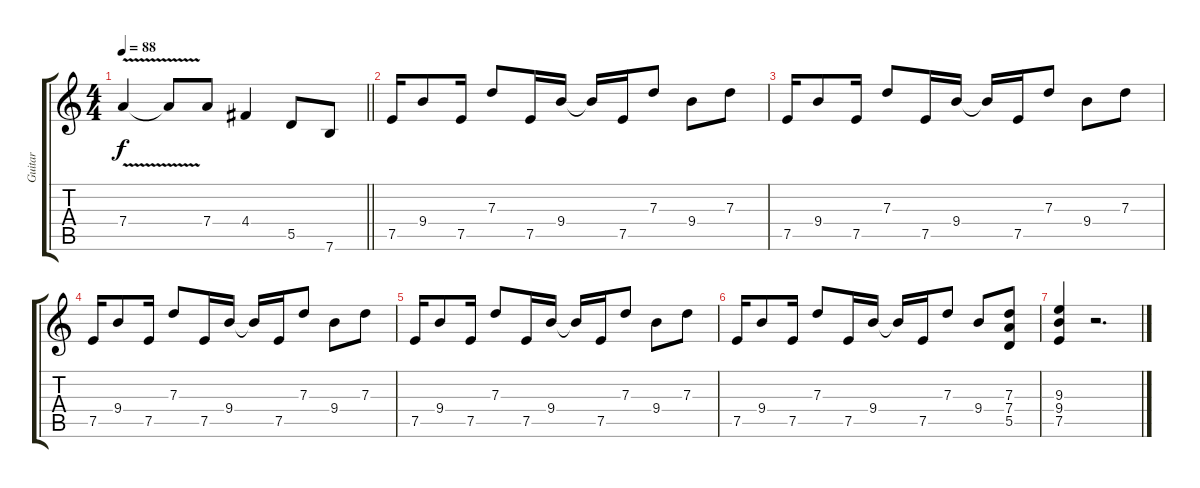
\track ("Guitar" "Guitar") {instrument distortionguitar}
\staff {score tabs}
\tuning (E4 B3 G3 D3 A2 E2) {hide}
\ts (4 4)
\tempo 88
\clef g2
\barLineRight lightlight
\ks c
7.4{v}.4{dy f} 7.4{t}.8 7.4.8 4.4.4 5.5.8 7.6.8 |
7.5.16 9.4.8 7.5.16 7.3.8 7.5.16 9.4.16 9.4{t}.16 7.5.16 7.3.8 9.4.8 7.3.8 |
7.5.16 9.4.8 7.5.16 7.3.8 7.5.16 9.4.16 9.4{t}.16 7.5.16 7.3.8 9.4.8 7.3.8 |
7.5.16 9.4.8 7.5.16 7.3.8 7.5.16 9.4.16 9.4{t}.16 7.5.16 7.3.8 9.4.8 7.3.8 |
7.5.16 9.4.8 7.5.16 7.3.8 7.5.16 9.4.16 9.4{t}.16 7.5.16 7.3.8 9.4.8 7.3.8 |
7.5.16 9.4.8 7.5.16 7.3.8 7.5.16 9.4.16 9.4{t}.16 7.5.16 7.3.8 9.4.8 (7.3 7.4 5.5).8 |
(9.3 9.4 7.5).4 r.2{d}
